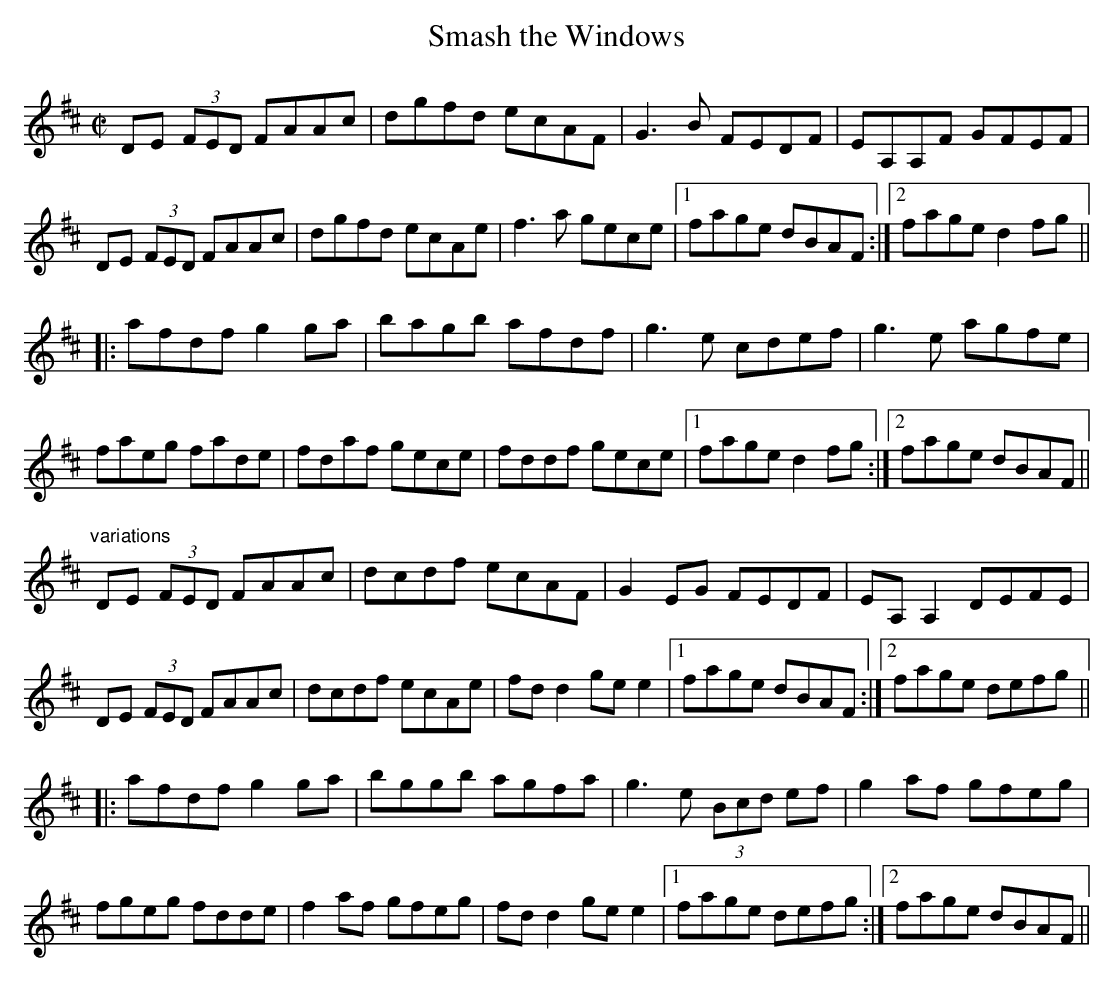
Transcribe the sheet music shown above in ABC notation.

X:1
T:Smash the Windows
M:C|
K:D
DE (3FED FAAc|dgfd ecAF|G3B FEDF|EA,A,F GFEF|
DE (3FED FAAc|dgfd ecAe|f3a gece|1 fage dBAF:|2 fage d2fg||
|:afdf g2ga|bagb afdf|g3e cdef|g3e agfe|
faeg fade|fdaf gece|fddf gece|1 fage d2fg:|2 fage dBAF||
"variations"
DE (3FED FAAc|dcdf ecAF|G2EG FEDF|EA,A,2 DEFE|
DE (3FED FAAc|dcdf ecAe|fdd2 gee2|1 fage dBAF:|2 fage defg||
|:afdf g2ga|bggb agfa|g3e (3Bcd ef|g2af gfeg|
fgeg fdde|f2af gfeg|fdd2 gee2|1 fage defg:|2 fage dBAF||
